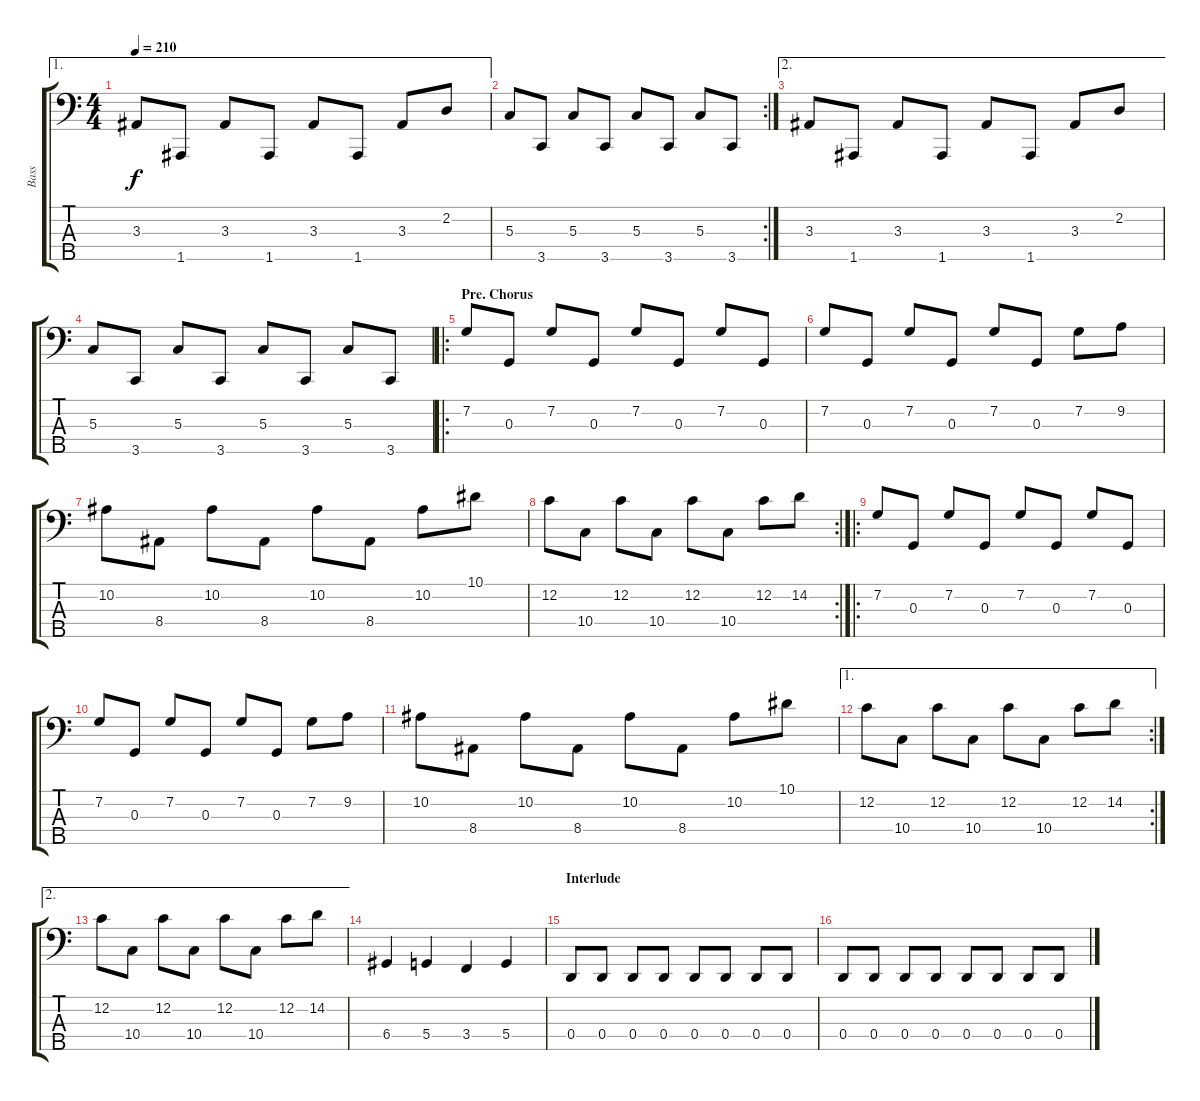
\track ("Bass" "Bass") {instrument electricbassfinger}
\staff {score tabs}
\tuning (F2 C2 G1 D1 A0) {hide}
\ae 1
\ts (4 4)
\tempo 210
\clef f4
\ks c
3.3.8{dy f} 1.5.8 3.3.8 1.5.8 3.3.8 1.5.8 3.3.8 2.2.8 |
\rc 2
5.3.8 3.5.8 5.3.8 3.5.8 5.3.8 3.5.8 5.3.8 3.5.8 |
\ae 2
3.3.8 1.5.8 3.3.8 1.5.8 3.3.8 1.5.8 3.3.8 2.2.8 |
5.3.8 3.5.8 5.3.8 3.5.8 5.3.8 3.5.8 5.3.8 3.5.8 |
\ro
\section ("" "Pre. Chorus")
7.2.8 0.3.8 7.2.8 0.3.8 7.2.8 0.3.8 7.2.8 0.3.8 |
7.2.8 0.3.8 7.2.8 0.3.8 7.2.8 0.3.8 7.2.8 9.2.8 |
10.2.8 8.4.8 10.2.8 8.4.8 10.2.8 8.4.8 10.2.8 10.1.8 |
\rc 2
12.2.8 10.4.8 12.2.8 10.4.8 12.2.8 10.4.8 12.2.8 14.2.8 |
\ro
7.2.8 0.3.8 7.2.8 0.3.8 7.2.8 0.3.8 7.2.8 0.3.8 |
7.2.8 0.3.8 7.2.8 0.3.8 7.2.8 0.3.8 7.2.8 9.2.8 |
10.2.8 8.4.8 10.2.8 8.4.8 10.2.8 8.4.8 10.2.8 10.1.8 |
\ae 1
\rc 2
12.2.8 10.4.8 12.2.8 10.4.8 12.2.8 10.4.8 12.2.8 14.2.8 |
\ae 2
12.2.8 10.4.8 12.2.8 10.4.8 12.2.8 10.4.8 12.2.8 14.2.8 |
6.4.4 5.4.4 3.4.4 5.4.4 |
\section ("" "Interlude")
0.4.8 0.4.8 0.4.8 0.4.8 0.4.8 0.4.8 0.4.8 0.4.8 |
0.4.8 0.4.8 0.4.8 0.4.8 0.4.8 0.4.8 0.4.8 0.4.8
